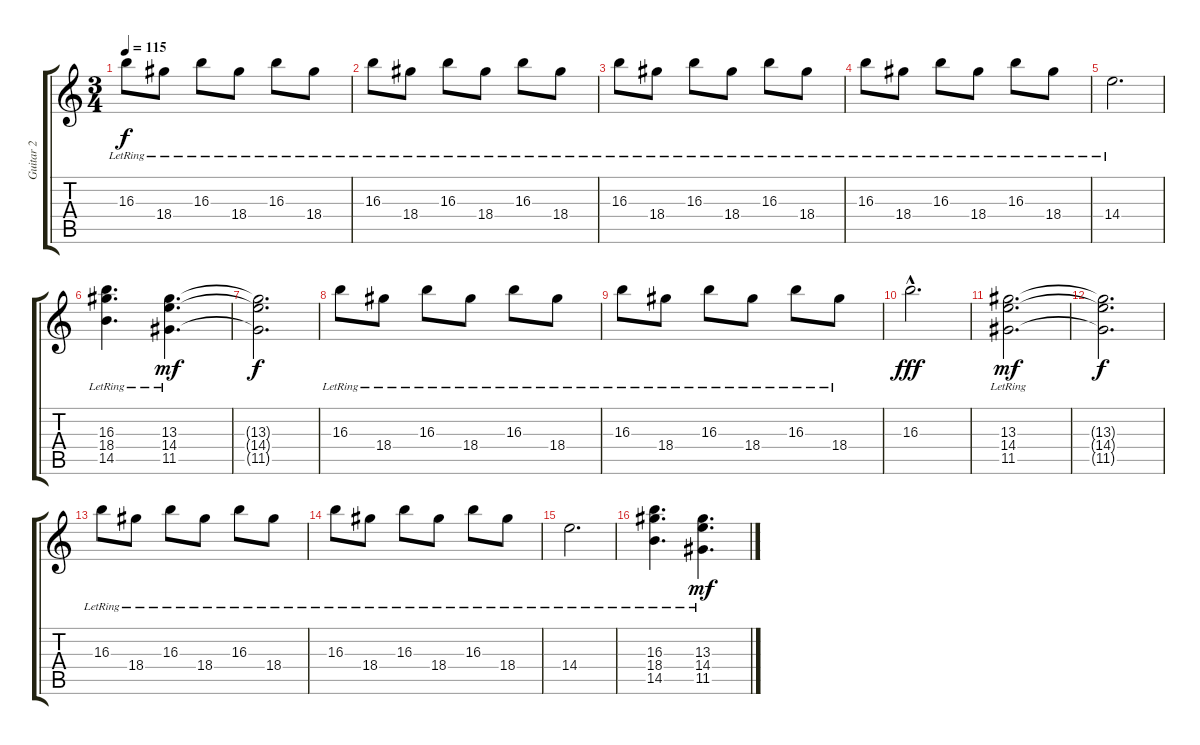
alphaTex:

\track ("Guitar 2" "Guitar 2") {instrument electricguitarjazz}
\staff {score tabs}
\tuning (E4 B3 G3 D3 A2 E2) {hide}
\ts (3 4)
\tempo 115
\clef g2
\ks c
16.3{lr}.8{dy f} 18.4{lr}.8 16.3{lr}.8 18.4{lr}.8 16.3{lr}.8 18.4{lr}.8 |
16.3{lr}.8 18.4{lr}.8 16.3{lr}.8 18.4{lr}.8 16.3{lr}.8 18.4{lr}.8 |
16.3{lr}.8 18.4{lr}.8 16.3{lr}.8 18.4{lr}.8 16.3{lr}.8 18.4{lr}.8 |
16.3{lr}.8 18.4{lr}.8 16.3{lr}.8 18.4{lr}.8 16.3{lr}.8 18.4{lr}.8 |
14.4{lr}.2{d} |
(16.3{lr} 18.4 14.5).4{d} (13.3{lr} 14.4 11.5).4{d dy mf} |
(13.3{t} 14.4{t} 11.5{t}).2{d dy f} |
16.3{lr}.8 18.4{lr}.8 16.3{lr}.8 18.4{lr}.8 16.3{lr}.8 18.4{lr}.8 |
16.3{lr}.8 18.4{lr}.8 16.3{lr}.8 18.4{lr}.8 16.3{lr}.8 18.4{lr}.8 |
16.3{hac}.2{d dy fff} |
(13.3 14.4{lr} 11.5).2{d dy mf} |
(13.3{t} 14.4{t} 11.5{t}).2{d dy f} |
16.3{lr}.8 18.4{lr}.8 16.3{lr}.8 18.4{lr}.8 16.3{lr}.8 18.4{lr}.8 |
16.3{lr}.8 18.4{lr}.8 16.3{lr}.8 18.4{lr}.8 16.3{lr}.8 18.4{lr}.8 |
14.4{lr}.2{d} |
(16.3{lr} 18.4 14.5).4{d} (13.3{lr} 14.4 11.5).4{d dy mf}
